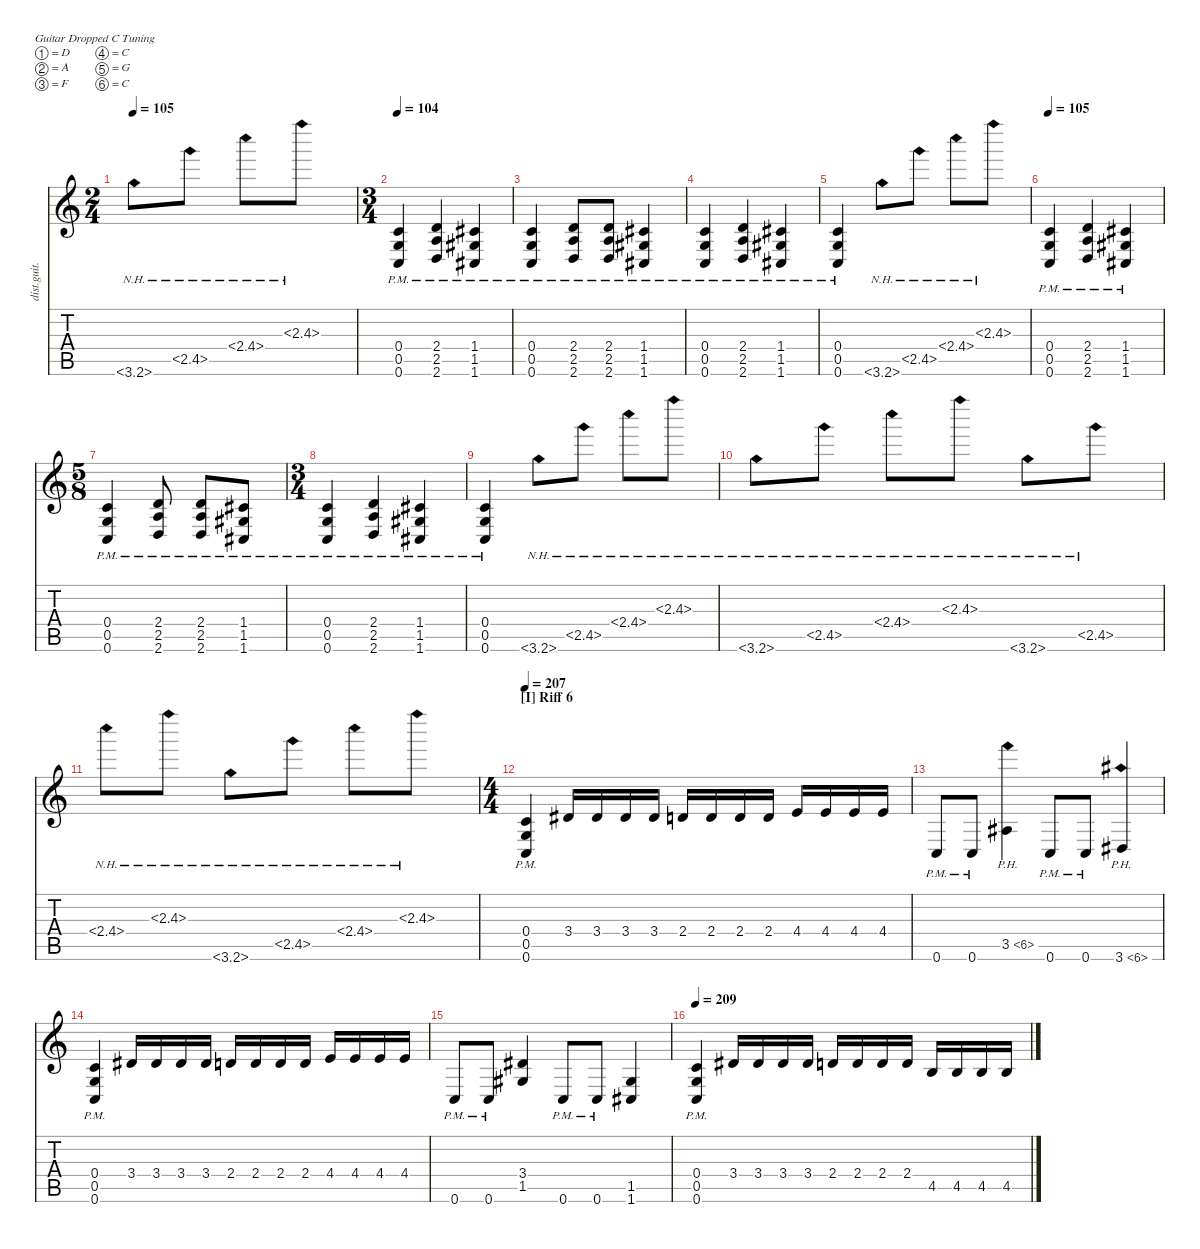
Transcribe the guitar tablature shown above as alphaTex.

\hideDynamics
\bracketExtendMode nobrackets
\track ("E.Guitar L" "dist.guit.") {instrument overdrivenguitar}
\staff {score tabs}
\tuning (D4 A3 F3 C3 G2 C2)
\ts (2 4)
\beaming (8 2 2)
\tempo 105
\clef g2
\ks c
3.6{nh acc #}.8{dy mf beam Down} 2.5{nh}.8{beam Down} 2.4{nh}.8{beam Down} 2.3{nh}.8{beam Down} |
\ts (3 4)
\beaming (8 2 2 2)
\tempo 104
(0.6{pm} 0.5{pm} 0.4{pm}).4{beam Up} (2.6{pm} 2.5{pm} 2.4{pm}).4{beam Up} (1.6{pm acc #} 1.5{pm acc #} 1.4{pm acc #}).4{beam Up} |
(0.6{pm} 0.5{pm} 0.4{pm}).4{beam Up} (2.6{pm} 2.5{pm} 2.4{pm}).8{beam Up} (2.5{pm} 2.6{pm} 2.4{pm}).8{beam Up} (1.6{pm acc #} 1.5{pm acc #} 1.4{pm acc #}).4{beam Up} |
(0.6{pm} 0.5{pm} 0.4{pm}).4{beam Up} (2.6{pm} 2.5{pm} 2.4{pm}).4{beam Up} (1.6{pm acc #} 1.5{pm acc #} 1.4{pm acc #}).4{beam Up} |
(0.6{pm} 0.5{pm} 0.4{pm}).4{beam Up} 3.6{nh acc #}.8{beam Down} 2.5{nh}.8{beam Down} 2.4{nh}.8{beam Down} 2.3{nh}.8{beam Down} |
\tempo 105
(0.6{pm} 0.5{pm} 0.4{pm}).4{beam Up} (2.6{pm} 2.5{pm} 2.4{pm}).4{beam Up} (1.6{pm acc #} 1.5{pm acc #} 1.4{pm acc #}).4{beam Up} |
\ts (5 8)
\beaming (8 3 2)
(0.6{pm} 0.5{pm} 0.4{pm}).4{beam Up} (2.6{pm} 2.5{pm} 2.4{pm}).8{beam Up} (2.5{pm} 2.6{pm} 2.4{pm}).8{beam Up} (1.6{pm acc #} 1.5{pm acc #} 1.4{pm acc #}).8{beam Up} |
\ts (3 4)
\beaming (8 2 2 2)
(0.6{pm} 0.5{pm} 0.4{pm}).4{beam Up} (2.6{pm} 2.5{pm} 2.4{pm}).4{beam Up} (1.6{pm acc #} 1.5{pm acc #} 1.4{pm acc #}).4{beam Up} |
(0.6{pm} 0.5{pm} 0.4{pm}).4{beam Up} 3.6{nh acc #}.8{beam Down} 2.5{nh}.8{beam Down} 2.4{nh}.8{beam Down} 2.3{nh}.8{beam Down} |
3.6{nh acc #}.8{beam Down} 2.5{nh}.8{beam Down} 2.4{nh}.8{beam Down} 2.3{nh}.8{beam Down} 3.6{nh acc #}.8{beam Down} 2.5{nh}.8{beam Down} |
2.4{nh}.8{beam Down} 2.3{nh}.8{beam Down} 3.6{nh acc #}.8{beam Down} 2.5{nh}.8{beam Down} 2.4{nh}.8{beam Down} 2.3{nh}.8{beam Down} |
\ts (4 4)
\beaming (8 2 2 2 2)
\section ("I" "Riff 6")
\tempo 207
(0.6{pm} 0.5{pm} 0.4{pm}).4{beam Up} 3.4{acc #}.16{beam Up} 3.4{acc #}.16{beam Up} 3.4{acc #}.16{beam Up} 3.4{acc #}.16{beam Up} 2.4.16{beam Up} 2.4.16{beam Up} 2.4.16{beam Up} 2.4.16{beam Up} 4.4.16{beam Up} 4.4.16{beam Up} 4.4.16{beam Up} 4.4.16{beam Up} |
0.6{pm}.8{beam Up} 0.6{pm}.8{beam Up} 3.5{ph 3 acc #}.4{beam Down} 0.6{pm}.8{beam Up} 0.6{pm}.8{beam Up} 3.6{ph 3 acc #}.4{beam Up} |
(0.6{pm} 0.5{pm} 0.4{pm}).4{beam Up} 3.4{acc #}.16{beam Up} 3.4{acc #}.16{beam Up} 3.4{acc #}.16{beam Up} 3.4{acc #}.16{beam Up} 2.4.16{beam Up} 2.4.16{beam Up} 2.4.16{beam Up} 2.4.16{beam Up} 4.4.16{beam Up} 4.4.16{beam Up} 4.4.16{beam Up} 4.4.16{beam Up} |
0.6{pm}.8{beam Up} 0.6{pm}.8{beam Up} (3.4{acc #} 1.5{acc #}).4{beam Up} 0.6{pm}.8{beam Up} 0.6{pm}.8{beam Up} (1.5{acc #} 1.6{acc #}).4{beam Up} |
\tempo 209
(0.6{pm} 0.5{pm} 0.4{pm}).4{beam Up} 3.4{acc #}.16{beam Up} 3.4{acc #}.16{beam Up} 3.4{acc #}.16{beam Up} 3.4{acc #}.16{beam Up} 2.4.16{beam Up} 2.4.16{beam Up} 2.4.16{beam Up} 2.4.16{beam Up} 4.5.16{beam Up} 4.5.16{beam Up} 4.5.16{beam Up} 4.5.16{beam Up}
